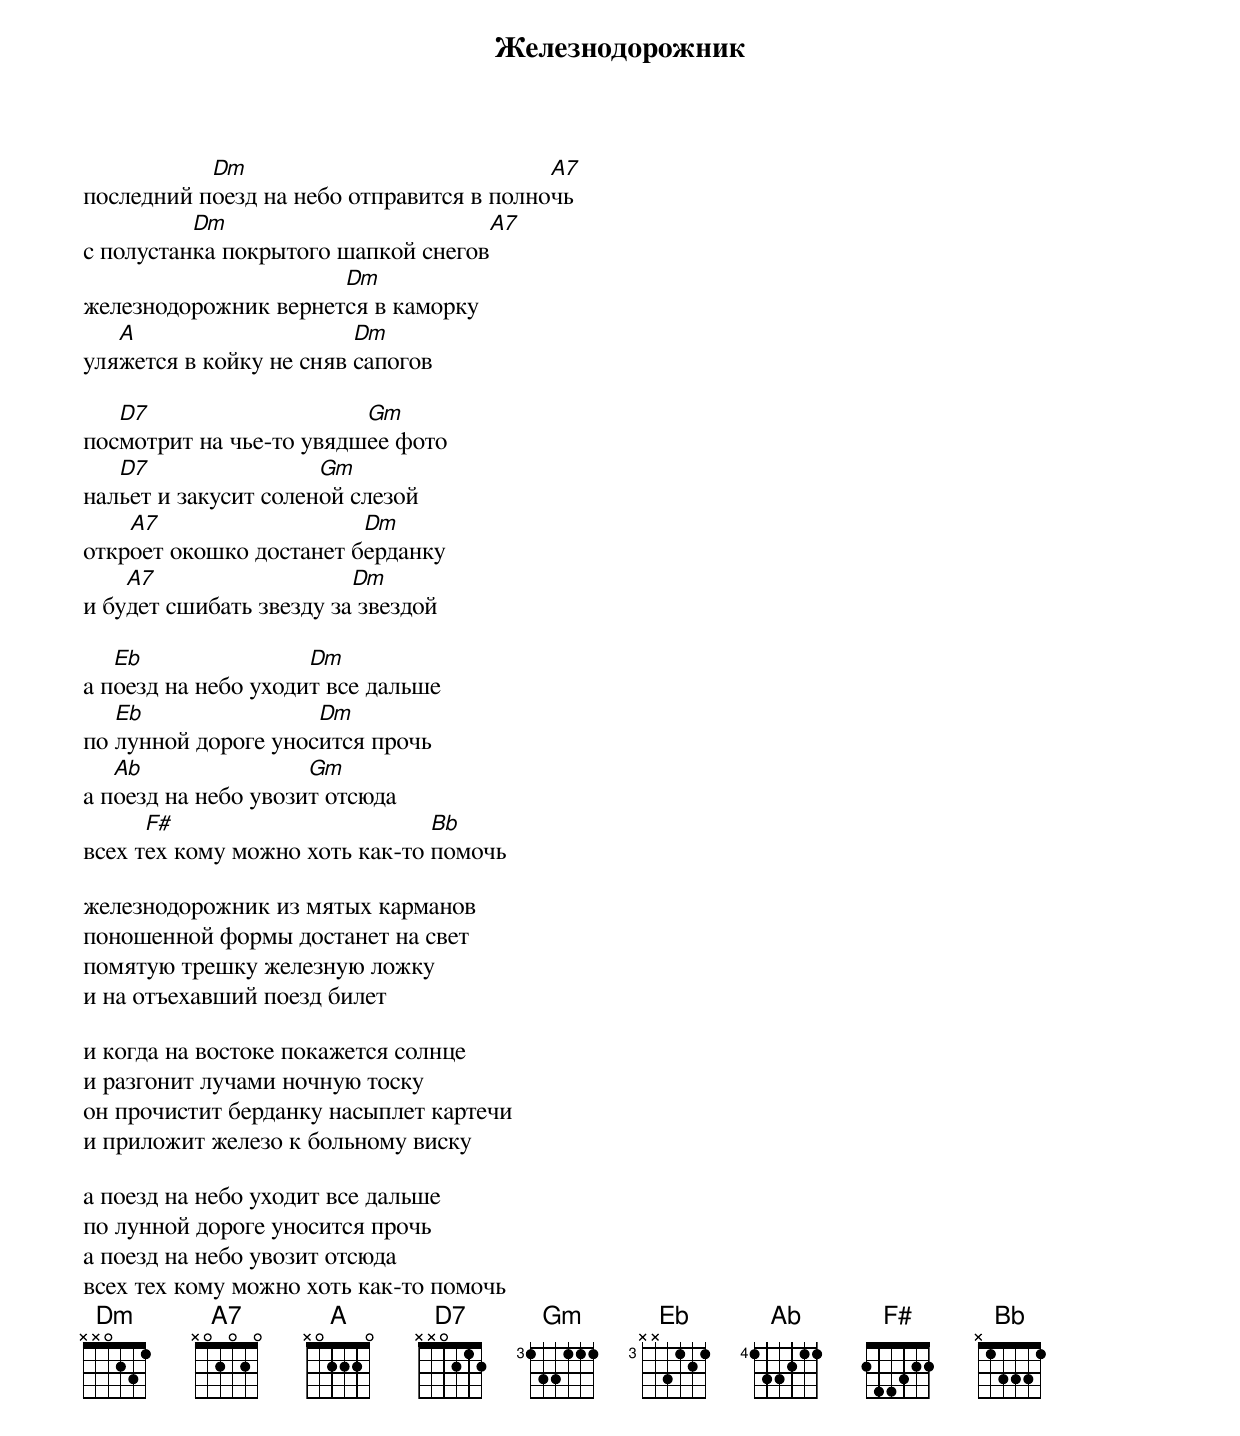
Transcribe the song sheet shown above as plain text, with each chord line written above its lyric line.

				Железнодорожник
           Dm                             A7
последний поезд на небо отправится в полночь
          Dm                            A7
с полустанка покрытого шапкой снегов
                      Dm
железнодорожник вернется в каморку
   A                     Dm
уляжется в койку не сняв сапогов

   D7                    Gm
посмотрит на чье-то увядшее фото
   D7                 Gm
нальет и закусит соленой слезой
    A7                   Dm
откроет окошко достанет берданку
    A7                   Dm
и будет сшибать звезду за звездой

   Eb                Dm
а поезд на небо уходит все дальше
   Eb                Dm
по лунной дороге уносится прочь
   Ab                Gm
а поезд на небо увозит отсюда
      F#                        Bb
всех тех кому можно хоть как-то помочь

железнодорожник из мятых карманов
поношенной формы достанет на свет
помятую трешку железную ложку
и на отъехавший поезд билет

и когда на востоке покажется солнце
и разгонит лучами ночную тоску
он прочистит берданку насыплет картечи
и приложит железо к больному виску

а поезд на небо уходит все дальше
по лунной дороге уносится прочь
а поезд на небо увозит отсюда
всех тех кому можно хоть как-то помочь
